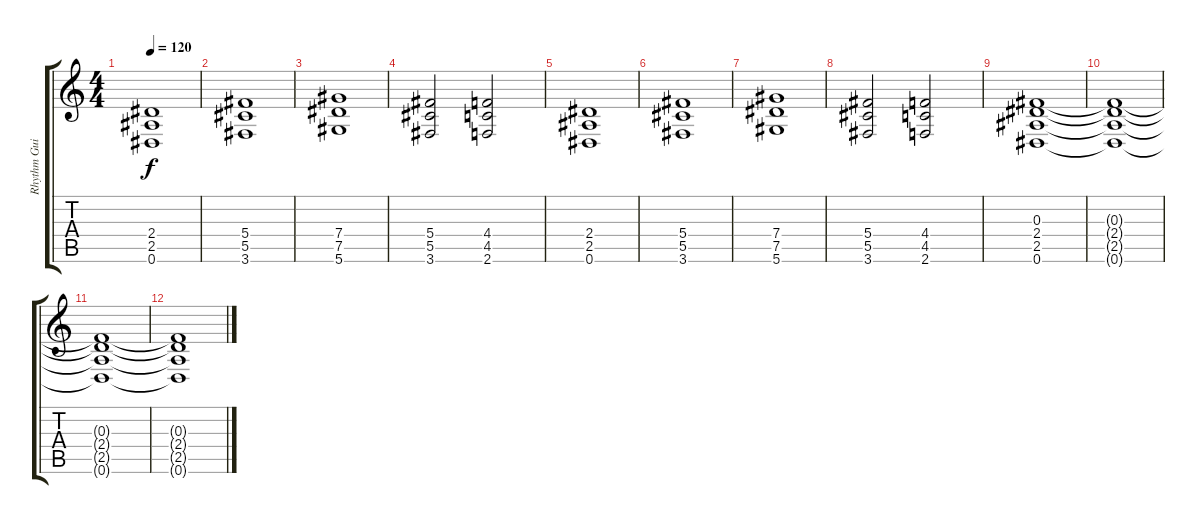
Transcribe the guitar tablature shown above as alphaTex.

\track ("Rhythm Guitar 2" "Rhythm Gui") {instrument distortionguitar}
\staff {score tabs}
\tuning (Eb4 Bb3 Gb3 Db3 Ab2 Eb2) {hide}
\ts (4 4)
\tempo 120
\clef g2
\ks c
(2.4 2.5 0.6).1{dy f} |
(5.4 5.5 3.6).1 |
(7.4 7.5 5.6).1 |
(5.4 5.5 3.6).2 (4.4 4.5 2.6).2 |
(2.4 2.5 0.6).1 |
(5.4 5.5 3.6).1 |
(7.4 7.5 5.6).1 |
(5.4 5.5 3.6).2 (4.4 4.5 2.6).2 |
(0.3 2.4 2.5 0.6).1 |
(0.3{t} 2.4{t} 2.5{t} 0.6{t}).1{volume 0} |
(0.3{t} 2.4{t} 2.5{t} 0.6{t}).1 |
(0.3{t} 2.4{t} 2.5{t} 0.6{t}).1
